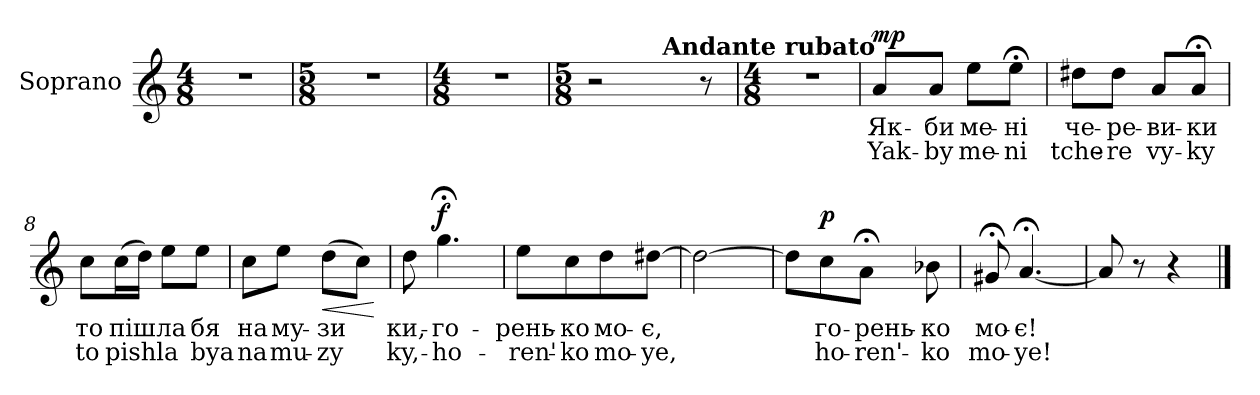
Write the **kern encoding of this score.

**kern	**text	**text	**dynam
*part1	*part1	*part1	*part1
*staff1	*staff1	*staff1	*staff1
*I"Soprano	*	*	*
*I'S.	*	*	*
*clefG2	*	*	*
*k[]	*	*	*
*M4/8	*	*	*
=1	=1	=1	=1
2r	.	.	.
=2	=2	=2	=2
*M5/8	*	*	*
8%5r	.	.	.
=3	=3	=3	=3
*M4/8	*	*	*
2r	.	.	.
=4	=4	=4	=4
*M5/8	*	*	*
*^	*	*	*
2r	4.ryy	.	.	.
!	!LO:TX:a:B:t=Andante rubato	!	!	!
.	4ryy	.	.	.
8r	.	.	.	.
*v	*v	*	*	*
=5	=5	=5	=5
*M4/8	*	*	*
2r	.	.	.
!!LO:LB:g=z
=6	=6	=6	=6
!	!LO:LY:b	!LO:LY:b	!LO:DY:a
8a/L	Як-	Yak-	mp
!	!LO:LY:b	!LO:LY:b	!
8a/J	-би	-by	.
!	!LO:LY:b	!LO:LY:b	!
8ee\L	ме-	me-	.
!	!LO:LY:b	!LO:LY:b	!
8ee;<\J	-ні	-ni	.
=7	=7	=7	=7
!	!LO:LY:b	!LO:LY:b	!
8dd#X\L	че-	tche-	.
!	!LO:LY:b	!LO:LY:b	!
8dd#\J	-ре-	-re	.
!	!LO:LY:b	!LO:LY:b	!
8a/L	-ви-	vy-	.
!	!LO:LY:b	!LO:LY:b	!
8a;</J	-ки	-ky	.
=8	=8	=8	=8
!	!LO:LY:b	!LO:LY:b	!
8cc\L	то	to	.
!	!LO:LY:b	!LO:LY:b	!
(16cc\L	піш	pish	.
16dd\JJ)	.	.	.
!	!LO:LY:b	!LO:LY:b	!
8ee\L	ла	la	.
!	!LO:LY:b	!LO:LY:b	!
8ee\J	бя	bya	.
=9	=9	=9	=9
!	!LO:LY:b	!LO:LY:b	!
8cc\L	на	na	.
!	!LO:LY:b	!LO:LY:b	!
8ee\J	му-	mu-	.
!	!LO:LY:b	!LO:LY:b	!LO:HP:b
(8dd\L	-зи	-zy	<
8cc\J)	.	.	.
.	.	.	[
=10	=10	=10	=10
!	!LO:LY:b	!LO:LY:b	!
8dd\	ки,-	ky,-	.
!	!LO:LY:b	!LO:LY:b	!LO:DY:a
4.gg;<\	-го-	-ho-	f
=11	=11	=11	=11
!	!LO:LY:b	!LO:LY:b	!
8ee\L	-рень-	-ren'-	.
!	!LO:LY:b	!LO:LY:b	!
8cc\	-ко	-ko	.
!	!LO:LY:b	!LO:LY:b	!
8dd\	мо-	mo-	.
!	!LO:LY:b	!LO:LY:b	!
[8dd#X\J	-є,	-ye,	.
!!LO:LB:g=z
=12	=12	=12	=12
2dd#\_	.	.	.
=13	=13	=13	=13
8dd#\L]	.	.	.
!	!LO:LY:b	!LO:LY:b	!LO:DY:a
8cc\	го-	ho-	p
!	!LO:LY:b	!LO:LY:b	!
8a;<\J	-рень-	-ren'-	.
!	!LO:LY:b	!LO:LY:b	!
8b-X\	-ко	-ko	.
=14	=14	=14	=14
!	!LO:LY:b	!LO:LY:b	!
8g#X;</	мо-	mo-	.
!	!LO:LY:b	!LO:LY:b	!
[4.a;</	-є!	-ye!	.
=15	=15	=15	=15
8a/]	.	.	.
8r	.	.	.
4r	.	.	.
==	==	==	==
*-	*-	*-	*-
